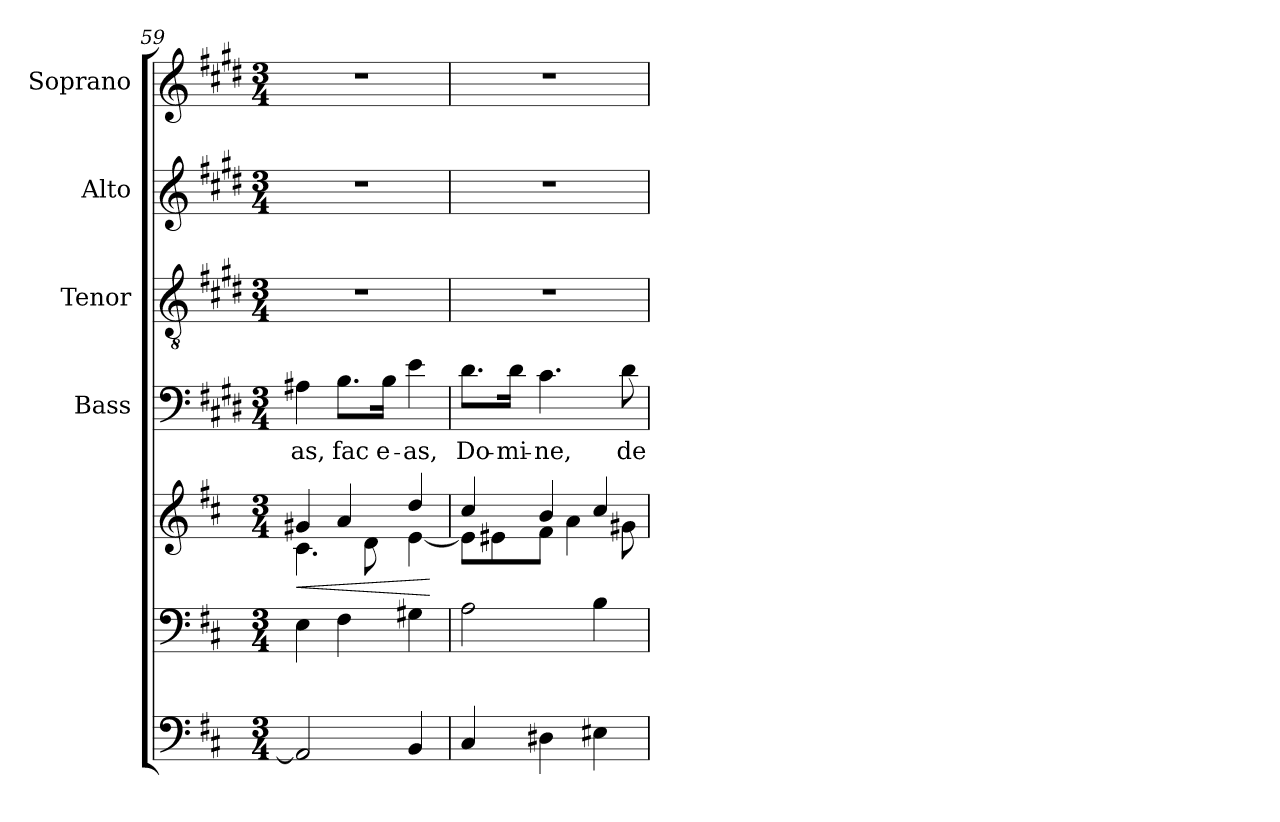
**kern	**kern	**kern	**dynam	**kern	**text	**kern	**kern	**kern
*part6	*part5	*part5	*part5	*part4	*part4	*part3	*part2	*part1
*staff7	*staff6	*staff5	*staff5/6	*staff4	*staff4	*staff3	*staff2	*staff1
*	*	*	*	*I"Bass	*	*I"Tenor	*I"Alto	*I"Soprano
*	*	*	*	*I'B	*	*I'T	*I'A	*I'S
*clefF4	*clefF4	*clefG2	*	*clefF4	*	*clefGv2	*clefG2	*clefG2
*	*	*	*	*ITrd1c2	*	*ITrd1c2	*ITrd1c2	*ITrd1c2
*k[f#c#]	*k[f#c#]	*k[f#c#]	*	*k[f#c#]	*	*k[f#c#]	*k[f#c#]	*k[f#c#]
*D:	*D:	*D:	*	*D:	*	*D:	*D:	*D:
*M3/4	*M3/4	*M3/4	*	*M3/4	*	*M3/4	*M3/4	*M3/4
=59	=59	=59	=59	=59	=59	=59	=59	=59
!	!	!	!LO:HP:b	!	!	!	!	!
*	*	*^	*	*	*	*	*	*
2AA/]	4E\	4g#X/	4.c#\	<	4G#X\	-as,	2.r	2.r	2.r
.	4F#\	4a/	.	.	8.A\L	fac	.	.	.
.	.	.	8d\	.	.	.	.	.	.
.	.	.	.	.	16A\Jk	e-	.	.	.
4BB/	4G#X\	4dd/	[<4e\	.	4d\	-as,	.	.	.
*	*	*v	*v	*	*	*	*	*	*
.	.	.	[	.	.	.	.	.
=60	=60	=60	=60	=60	=60	=60	=60	=60
*	*	*^	*	*	*	*	*	*
4C#/	2A\	4cc#/	8e\L]	.	8.c#\L	Do-	2.r	2.r	2.r
.	.	.	8e#X\	.	.	.	.	.	.
.	.	.	.	.	16c#\Jk	-mi-	.	.	.
4D#X\	.	4b/	8f#\J	.	4.B\	-ne,	.	.	.
.	.	.	4a\	.	.	.	.	.	.
4E#X\	4B\	4cc#/	.	.	.	.	.	.	.
.	.	.	8g#X\	.	8c#\	de	.	.	.
*	*	*v	*v	*	*	*	*	*	*
=	=	=	=	=	=	=	=	=
*-	*-	*-	*-	*-	*-	*-	*-	*-
